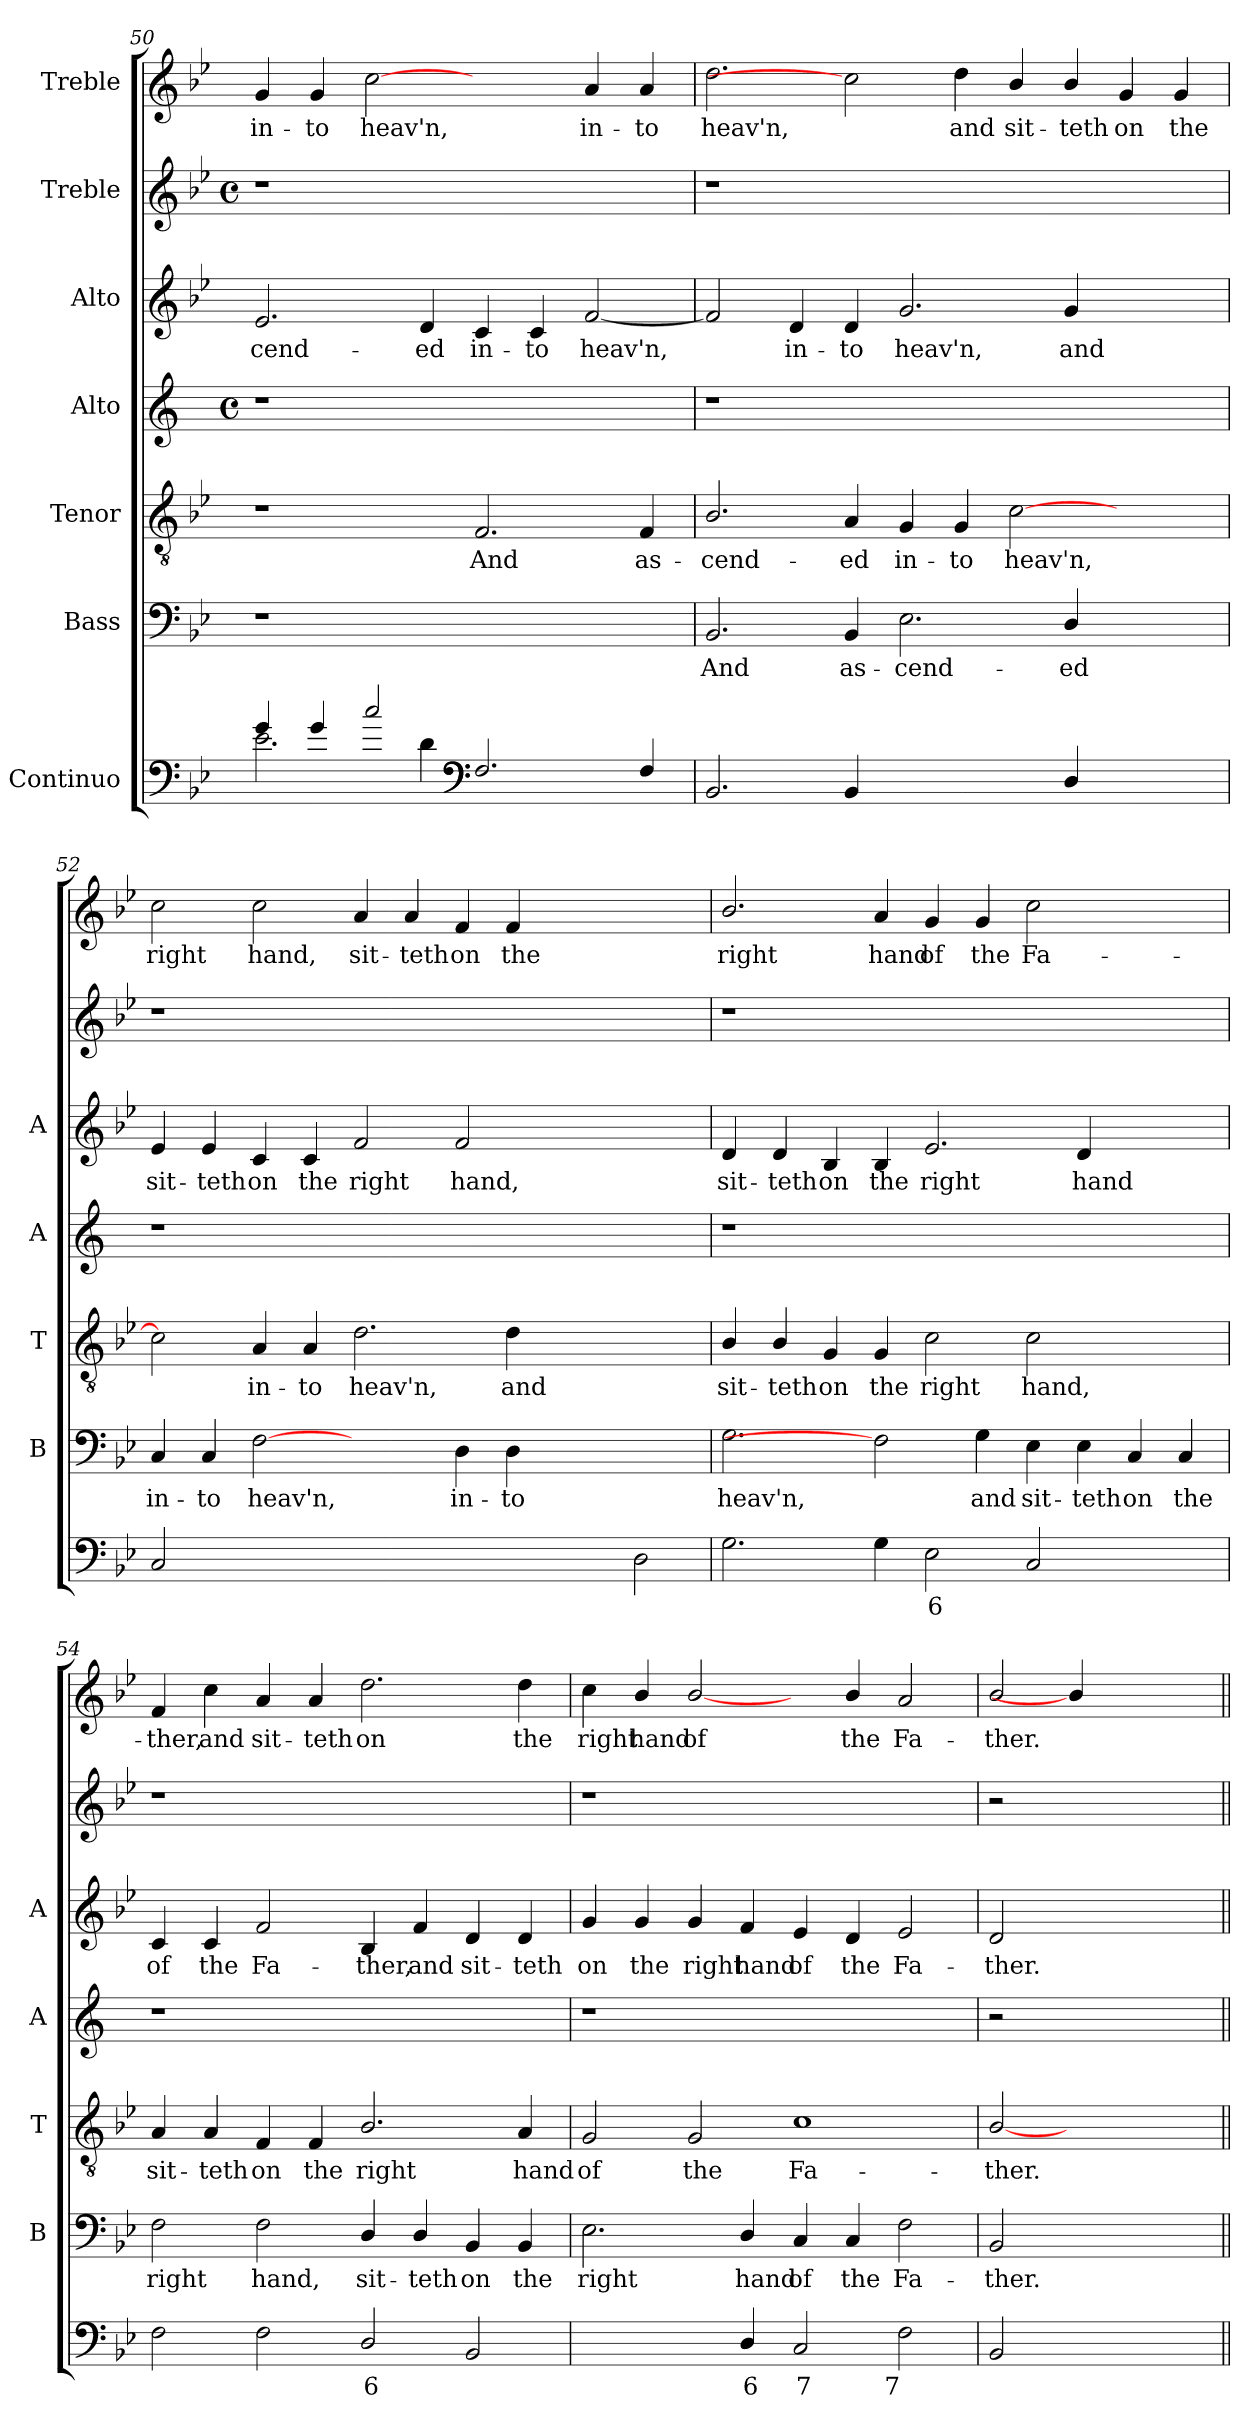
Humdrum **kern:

**kern	**text	**kern	**text	**kern	**text	**kern	**kern	**text	**kern	**kern	**text
*part7	*part7	*part6	*part6	*part5	*part5	*part4	*part3	*part3	*part2	*part1	*part1
*staff7	*staff7	*staff6	*staff6	*staff5	*staff5	*staff4	*staff3	*staff3	*staff2	*staff1	*staff1
*I"Continuo	*	*I"Bass	*	*I"Tenor	*	*I"Alto	*I"Alto	*	*I"Treble	*I"Treble	*
*	*	*I'B	*	*I'T	*	*I'A	*I'A	*	*	*	*
*clefF4	*	*clefF4	*	*clefGv2	*	*clefG2	*clefG2	*	*clefG2	*clefG2	*
*k[b-e-]	*	*k[b-e-]	*	*k[b-e-]	*	*k[]	*k[b-e-]	*	*k[b-e-]	*k[b-e-]	*
*B-:	*	*B-:	*	*B-:	*	*	*B-:	*	*B-:	*B-:	*
*	*	*	*	*	*	*M4/4	*	*	*M4/4	*	*
*	*	*	*	*	*	*met(c)	*	*	*met(c)	*	*
=50	=50	=50	=50	=50	=50	=50	=50	=50	=50	=50	=50
*^	*	*	*	*	*	*	*	*	*	*	*
!	!	!	!	!	!	!	!	!	!LO:LY:b	!	!	!LO:LY:b
4g/	2.e-\	.	1r	.	1r	.	1r	2.e-/	-cend-	1r	4g/	in-
!	!	!	!	!	!	!	!	!	!	!	!	!LO:LY:b
4g/	.	.	.	.	.	.	.	.	.	.	4g/	-to
!	!	!	!	!	!	!	!	!	!	!	!	!LO:LY:b
2cc/	.	.	.	.	.	.	.	.	.	.	[2cc	heav'n,
!	!	!	!	!	!	!	!	!	!LO:LY:b	!	!	!
.	4d\	.	.	.	.	.	.	4d/	-ed	.	.	.
*clefF4	*	*	*	*	*	*	*	*	*	*	*	*
!	!	!	!	!	!	!LO:LY:b	!	!	!LO:LY:b	!	!	!
2.F/	1ryy	.	1ryy	.	2.F/	And	1ryy	4c/	in-	1ryy	2ryy	.
!	!	!	!	!	!	!	!	!	!LO:LY:b	!	!	!
.	.	.	.	.	.	.	.	4c/	-to	.	.	.
!	!	!	!	!	!	!	!	!	!LO:LY:b	!	!	!LO:LY:b
.	.	.	.	.	.	.	.	[2f/	heav'n,	.	4a/	in-
!	!	!	!	!	!	!LO:LY:b	!	!	!	!	!	!LO:LY:b
4F/	.	.	.	.	4F/	as-	.	.	.	.	4a/	-to
=51	=51	=51	=51	=51	=51	=51	=51	=51	=51	=51	=51	=51
!	!	!	!	!LO:LY:b	!	!LO:LY:b	!	!	!	!	!	!LO:LY:b
2.BB-/	1ryy	.	2.BB-/	And	2.B-/	-cend-	1r	2f/]	.	1r	2.dd\	heav'n,
!	!	!	!	!	!	!	!	!	!LO:LY:b	!	!	!
.	.	.	.	.	.	.	.	4d/	in-	.	.	.
!	!	!	!	!LO:LY:b	!	!LO:LY:b	!	!	!LO:LY:b	!	!	!
4BB-/	.	.	4BB-/	as-	4A/	-ed	.	4d/	-to	.	2cc]	.
!	!	!LO:LY:b	!	!LO:LY:b	!	!LO:LY:b	!	!	!LO:LY:b	!	!	!
[2E-\yy	2ryy	5	2.E-\	-cend-	4G/	in-	1.ryy	2.g/	heav'n,	1.ryy	.	.
!	!	!	!	!	!	!LO:LY:b	!	!	!	!	!	!LO:LY:b
.	.	.	.	.	4G/	-to	.	.	.	.	4dd\	and
!	!	!LO:LY:b	!	!	!	!LO:LY:b	!	!	!	!	!	!LO:LY:b
4E-\yy]	1ryy	6	.	.	[2c\	heav'n,	.	.	.	.	4b-/	sit-
!	!	!	!	!LO:LY:b	!	!	!	!	!LO:LY:b	!	!	!LO:LY:b
4D/	.	.	4D/	-ed	.	.	.	4g/	and	.	4b-/	-teth
!	!	!	!	!	!	!	!	!	!	!	!	!LO:LY:b
2ryy	.	.	2ryy	.	2ryy	.	.	2ryy	.	.	4g/	on
!	!	!	!	!	!	!	!	!	!	!	!	!LO:LY:b
.	.	.	.	.	.	.	.	.	.	.	4g/	the
*v	*v	*	*	*	*	*	*	*	*	*	*	*
!!LO:LB:g=z
=52	=52	=52	=52	=52	=52	=52	=52	=52	=52	=52	=52
!	!	!	!LO:LY:b	!	!	!	!	!LO:LY:b	!	!	!LO:LY:b
2C/	.	4C/	in-	2c\]	.	1r	4e-/	sit-	1r	2cc\	right
!	!	!	!LO:LY:b	!	!	!	!	!LO:LY:b	!	!	!
.	.	4C/	-to	.	.	.	4e-/	-teth	.	.	.
!	!	!	!LO:LY:b	!	!LO:LY:b	!	!	!LO:LY:b	!	!	!LO:LY:b
1ryy	.	[2F	heav'n,	4A/	in-	.	4c/	on	.	2cc\	hand,
!	!	!	!	!	!LO:LY:b	!	!	!LO:LY:b	!	!	!
.	.	.	.	4A/	-to	.	4c/	the	.	.	.
!	!	!	!	!	!LO:LY:b	!	!	!LO:LY:b	!	!	!LO:LY:b
.	.	2ryy	.	2.d\	heav'n,	0ryy	2f/	right	0ryy	4a/	sit-
!	!	!	!	!	!	!	!	!	!	!	!LO:LY:b
.	.	.	.	.	.	.	.	.	.	4a/	-teth
!	!LO:LY:b	!	!LO:LY:b	!	!	!	!	!LO:LY:b	!	!	!LO:LY:b
[2F\yy	5	4D\	in-	.	.	.	2f/	hand,	.	4f/	on
!	!	!	!LO:LY:b	!	!LO:LY:b	!	!	!	!	!	!LO:LY:b
.	.	4D\	-to	4d\	and	.	.	.	.	4f/	the
!	!LO:LY:b	!	!	!	!	!	!	!	!	!	!
2F\yy]	6	1ryy	.	1ryy	.	.	1ryy	.	.	1ryy	.
2D\	.	.	.	.	.	.	.	.	.	.	.
=53	=53	=53	=53	=53	=53	=53	=53	=53	=53	=53	=53
!	!	!	!LO:LY:b	!	!LO:LY:b	!	!	!LO:LY:b	!	!	!LO:LY:b
2.G\	.	2.G\	heav'n,	4B-/	sit-	1r	4d/	sit-	1r	2.b-/	right
!	!	!	!	!	!LO:LY:b	!	!	!LO:LY:b	!	!	!
.	.	.	.	4B-/	-teth	.	4d/	-teth	.	.	.
!	!	!	!	!	!LO:LY:b	!	!	!LO:LY:b	!	!	!
.	.	.	.	4G/	on	.	4B-/	on	.	.	.
!	!	!	!	!	!LO:LY:b	!	!	!LO:LY:b	!	!	!LO:LY:b
4G\	.	2F]	.	4G/	the	.	4B-/	the	.	4a/	hand
!	!LO:LY:b	!	!	!	!LO:LY:b	!	!	!LO:LY:b	!	!	!LO:LY:b
2E-\	6	.	.	2c\	right	1.ryy	2.e-/	right	1.ryy	4g/	of
!	!	!	!LO:LY:b	!	!	!	!	!	!	!	!LO:LY:b
.	.	4G\	and	.	.	.	.	.	.	4g/	the
!	!	!	!LO:LY:b	!	!LO:LY:b	!	!	!	!	!	!LO:LY:b
2C/	.	4E-\	sit-	2c\	hand,	.	.	.	.	2cc\	Fa-
!	!	!	!LO:LY:b	!	!	!	!	!LO:LY:b	!	!	!
.	.	4E-\	-teth	.	.	.	4d/	hand	.	.	.
!	!	!	!LO:LY:b	!	!	!	!	!	!	!	!
2ryy	.	4C/	on	2ryy	.	.	2ryy	.	.	2ryy	.
!	!	!	!LO:LY:b	!	!	!	!	!	!	!	!
.	.	4C/	the	.	.	.	.	.	.	.	.
!!LO:PB:g=z
=54	=54	=54	=54	=54	=54	=54	=54	=54	=54	=54	=54
!	!	!	!LO:LY:b	!	!LO:LY:b	!	!	!LO:LY:b	!	!	!LO:LY:b
2F\	.	2F\	right	4A/	sit-	1r	4c/	of	1r	4f/	-ther,
!	!	!	!	!	!LO:LY:b	!	!	!LO:LY:b	!	!	!LO:LY:b
.	.	.	.	4A/	-teth	.	4c/	the	.	4cc\	and
!	!	!	!LO:LY:b	!	!LO:LY:b	!	!	!LO:LY:b	!	!	!LO:LY:b
2F\	.	2F\	hand,	4F/	on	.	2f/	Fa-	.	4a/	sit-
!	!	!	!	!	!LO:LY:b	!	!	!	!	!	!LO:LY:b
.	.	.	.	4F/	the	.	.	.	.	4a/	-teth
!	!LO:LY:b	!	!LO:LY:b	!	!LO:LY:b	!	!	!LO:LY:b	!	!	!LO:LY:b
2D/	6	4D/	sit-	2.B-/	right	1ryy	4B-/	-ther,	1ryy	2.dd\	on
!	!	!	!LO:LY:b	!	!	!	!	!LO:LY:b	!	!	!
.	.	4D/	-teth	.	.	.	4f/	and	.	.	.
!	!	!	!LO:LY:b	!	!	!	!	!LO:LY:b	!	!	!
2BB-/	.	4BB-/	on	.	.	.	4d/	sit-	.	.	.
!	!	!	!LO:LY:b	!	!LO:LY:b	!	!	!LO:LY:b	!	!	!LO:LY:b
.	.	4BB-/	the	4A/	hand	.	4d/	-teth	.	4dd\	the
!!LO:LB:g=z
=55	=55	=55	=55	=55	=55	=55	=55	=55	=55	=55	=55
!	!LO:LY:b	!	!LO:LY:b	!	!LO:LY:b	!	!	!LO:LY:b	!	!	!LO:LY:b
*^	*	*	*	*	*	*	*	*	*	*	*
[4E-\yy	1ryy	6	2.E-\	right	2G/	of	1r	4g/	on	1r	4cc\	right
!	!	!LO:LY:b	!	!	!	!	!	!	!LO:LY:b	!	!	!LO:LY:b
2E-\yy]	.	5	.	.	.	.	.	4g/	the	.	4b-/	hand
!	!	!	!	!	!	!LO:LY:b	!	!	!LO:LY:b	!	!	!LO:LY:b
.	.	.	.	.	2G/	the	.	4g/	right	.	[2b-/	of
!	!	!LO:LY:b	!	!LO:LY:b	!	!	!	!	!LO:LY:b	!	!	!
4D/	.	6	4D/	hand	.	.	.	4f/	hand	.	.	.
!	!	!LO:LY:b	!	!LO:LY:b	!	!LO:LY:b	!	!	!LO:LY:b	!	!	!
2C/	1ryy	7	4C/	of	1c	Fa-	1ryy	4e-/	of	1ryy	4ryy	.
!	!	!	!	!LO:LY:b	!	!	!	!	!LO:LY:b	!	!	!LO:LY:b
.	.	.	4C/	the	.	.	.	4d/	the	.	4b-/	the
!	!	!LO:LY:b	!	!LO:LY:b	!	!	!	!	!LO:LY:b	!	!	!LO:LY:b
2F\	.	7	2F\	Fa-	.	.	.	2e-/	Fa-	.	2a/	Fa-
=56	=56	=56	=56	=56	=56	=56	=56	=56	=56	=56	=56	=56
!	!	!	!	!LO:LY:b	!	!LO:LY:b	!	!	!LO:LY:b	!	!	!LO:LY:b
2BB-/	2ryy	.	2BB-/	-ther.	[2B-/	-ther.	2r	2d/	-ther.	2r	2b-/	-ther.
1ryy	1ryy	.	1ryy	.	1ryy	.	1ryy	1ryy	.	1ryy	4b-/]	.
.	.	.	.	.	.	.	.	.	.	.	2.ryy	.
*v	*v	*	*	*	*	*	*	*	*	*	*	*
=||	=||	=||	=||	=||	=||	=||	=||	=||	=||	=||	=||
*-	*-	*-	*-	*-	*-	*-	*-	*-	*-	*-	*-
